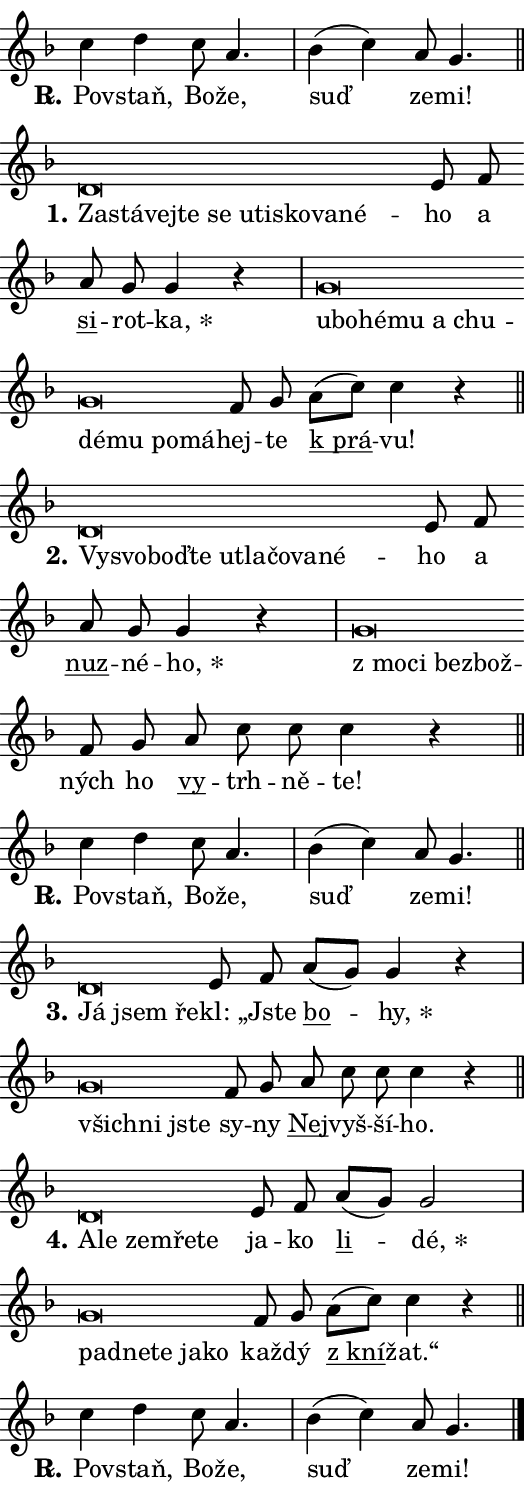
\version "2.24.0"
\header { tagline = "" }
\paper {
  indent = 0\cm
  top-margin = 0\cm
  right-margin = 0.13\cm % to fit lyric hyphens
  bottom-margin = 0\cm
  left-margin = 0\cm
  paper-width = 9\cm
  page-breaking = #ly:one-page-breaking
  system-system-spacing.basic-distance = #11
  score-system-spacing.basic-distance = #11
  ragged-last = ##f
}


%% Author: Thomas Morley
%% https://lists.gnu.org/archive/html/lilypond-user/2020-05/msg00002.html
#(define (line-position grob)
"Returns position of @var[grob} in current system:
   @code{'start}, if at first time-step
   @code{'end}, if at last time-step
   @code{'middle} otherwise
"
  (let* ((col (ly:item-get-column grob))
         (ln (ly:grob-object col 'left-neighbor))
         (rn (ly:grob-object col 'right-neighbor))
         (col-to-check-left (if (ly:grob? ln) ln col))
         (col-to-check-right (if (ly:grob? rn) rn col))
         (break-dir-left
           (and
             (ly:grob-property col-to-check-left 'non-musical #f)
             (ly:item-break-dir col-to-check-left)))
         (break-dir-right
           (and
             (ly:grob-property col-to-check-right 'non-musical #f)
             (ly:item-break-dir col-to-check-right))))
        (cond ((eqv? 1 break-dir-left) 'start)
              ((eqv? -1 break-dir-right) 'end)
              (else 'middle))))

#(define (tranparent-at-line-position vctor)
  (lambda (grob)
  "Relying on @code{line-position} select the relevant enry from @var{vctor}.
Used to determine transparency,"
    (case (line-position grob)
      ((end) (not (vector-ref vctor 0)))
      ((middle) (not (vector-ref vctor 1)))
      ((start) (not (vector-ref vctor 2))))))

noteHeadBreakVisibility =
#(define-music-function (break-visibility)(vector?)
"Makes @code{NoteHead}s transparent relying on @var{break-visibility}"
#{
  \override NoteHead.transparent =
    #(tranparent-at-line-position break-visibility)
#})

#(define delete-ledgers-for-transparent-note-heads
  (lambda (grob)
    "Reads whether a @code{NoteHead} is transparent.
If so this @code{NoteHead} is removed from @code{'note-heads} from
@var{grob}, which is supposed to be @code{LedgerLineSpanner}.
As a result ledgers are not printed for this @code{NoteHead}"
    (let* ((nhds-array (ly:grob-object grob 'note-heads))
           (nhds-list
             (if (ly:grob-array? nhds-array)
                 (ly:grob-array->list nhds-array)
                 '()))
           ;; Relies on the transparent-property being done before
           ;; Staff.LedgerLineSpanner.after-line-breaking is executed.
           ;; This is fragile ...
           (to-keep
             (remove
               (lambda (nhd)
                 (ly:grob-property nhd 'transparent #f))
               nhds-list)))
      ;; TODO find a better method to iterate over grob-arrays, similiar
      ;; to filter/remove etc for lists
      ;; For now rebuilt from scratch
      (set! (ly:grob-object grob 'note-heads)  '())
      (for-each
        (lambda (nhd)
          (ly:pointer-group-interface::add-grob grob 'note-heads nhd))
        to-keep))))

squashNotes = {
  \override NoteHead.X-extent = #'(-0.2 . 0.2)
  \override NoteHead.Y-extent = #'(-0.75 . 0)
  \override NoteHead.stencil =
    #(lambda (grob)
       (let ((pos (ly:grob-property grob 'staff-position)))
         (begin
           (if (< pos -7) (display "ERROR: Lower brevis then expected\n") (display ""))
           (if (<= pos -6) ly:text-interface::print ly:note-head::print))))
}
unSquashNotes = {
  \revert NoteHead.X-extent
  \revert NoteHead.Y-extent
  \revert NoteHead.stencil
}

hideNotes = \noteHeadBreakVisibility #begin-of-line-visible
unHideNotes = \noteHeadBreakVisibility #all-visible

% work-around for resetting accidentals
% https://lilypond.org/doc/v2.23/Documentation/notation/displaying-rhythms#unmetered-music
cadenzaMeasure = {
  \cadenzaOff
  \partial 1024 s1024
  \cadenzaOn
}

#(define-markup-command (accent layout props text) (markup?)
  "Underline accented syllable"
  (interpret-markup layout props
    #{\markup \override #'(offset . 4.3) \underline { #text }#}))

responsum = \markup \concat {
  "R" \hspace #-1.05 \path #0.1 #'((moveto 0 0.07) (lineto 0.9 0.8)) \hspace #0.05 "."
}

spaceSize = #0.6828661417322834 % exact space size for TeX Gyre Schola

\layout {
  \context {
    \Staff
    \remove "Time_signature_engraver"
    \override LedgerLineSpanner.after-line-breaking = #delete-ledgers-for-transparent-note-heads
  }
  \context {
    \Lyrics {
      \override LyricSpace.minimum-distance = \spaceSize
      \override LyricText.font-name = #"TeX Gyre Schola"
      \override LyricText.font-size = 1
      \override StanzaNumber.font-name = #"TeX Gyre Schola Bold"
      \override StanzaNumber.font-size = 1
    }
  }
  \context {
    \Score 
    \override NoteHead.text =
      #(lambda (grob) 
        (let ((pos (ly:grob-property grob 'staff-position)))
          #{\markup {
            \combine
              \halign #-0.55 \raise #(if (= pos -6) 0 0.5) \override #'(thickness . 2) \draw-line #'(3.2 . 0)
              \musicglyph "noteheads.sM1"
          }#}))
  }
}

% magnetic-lyrics.ily
%
%   written by
%     Jean Abou Samra <jean@abou-samra.fr>
%     Werner Lemberg <wl@gnu.org>
%
%   adapted by
%     Jiri Hon <jiri.hon@gmail.com>
%
% Version 2022-Apr-15

% https://www.mail-archive.com/lilypond-user@gnu.org/msg149350.html

#(define (Left_hyphen_pointer_engraver context)
   "Collect syllable-hyphen-syllable occurrences in lyrics and store
them in properties.  This engraver only looks to the left.  For
example, if the lyrics input is @code{foo -- bar}, it does the
following.

@itemize @bullet
@item
Set the @code{text} property of the @code{LyricHyphen} grob between
@q{foo} and @q{bar} to @code{foo}.

@item
Set the @code{left-hyphen} property of the @code{LyricText} grob with
text @q{foo} to the @code{LyricHyphen} grob between @q{foo} and
@q{bar}.
@end itemize

Use this auxiliary engraver in combination with the
@code{lyric-@/text::@/apply-@/magnetic-@/offset!} hook."
   (let ((hyphen #f)
         (text #f))
     (make-engraver
      (acknowledgers
       ((lyric-syllable-interface engraver grob source-engraver)
        (set! text grob)))
      (end-acknowledgers
       ((lyric-hyphen-interface engraver grob source-engraver)
        ;(when (not (grob::has-interface grob 'lyric-space-interface))
          (set! hyphen grob)));)
      ((stop-translation-timestep engraver)
       (when (and text hyphen)
         (ly:grob-set-object! text 'left-hyphen hyphen))
       (set! text #f)
       (set! hyphen #f)))))

#(define (lyric-text::apply-magnetic-offset! grob)
   "If the space between two syllables is less than the value in
property @code{LyricText@/.details@/.squash-threshold}, move the right
syllable to the left so that it gets concatenated with the left
syllable.

Use this function as a hook for
@code{LyricText@/.after-@/line-@/breaking} if the
@code{Left_@/hyphen_@/pointer_@/engraver} is active."
   (let ((hyphen (ly:grob-object grob 'left-hyphen #f)))
     (when hyphen
       (let ((left-text (ly:spanner-bound hyphen LEFT)))
         (when (grob::has-interface left-text 'lyric-syllable-interface)
           (let* ((common (ly:grob-common-refpoint grob left-text X))
                  (this-x-ext (ly:grob-extent grob common X))
                  (left-x-ext
                   (begin
                     ;; Trigger magnetism for left-text.
                     (ly:grob-property left-text 'after-line-breaking)
                     (ly:grob-extent left-text common X)))
                  ;; `delta` is the gap width between two syllables.
                  (delta (- (interval-start this-x-ext)
                            (interval-end left-x-ext)))
                  (details (ly:grob-property grob 'details))
                  (threshold (assoc-get 'squash-threshold details 0.2)))
             (when (< delta threshold)
               (let* (;; We have to manipulate the input text so that
                      ;; ligatures crossing syllable boundaries are not
                      ;; disabled.  For languages based on the Latin
                      ;; script this is essentially a beautification.
                      ;; However, for non-Western scripts it can be a
                      ;; necessity.
                      (lt (ly:grob-property left-text 'text))
                      (rt (ly:grob-property grob 'text))
                      (is-space (grob::has-interface hyphen 'lyric-space-interface))
                      (space (if is-space " " ""))
                      (extra-delta (if is-space spaceSize 0))
                      ;; Append new syllable.
                      (ltrt-space (if (and (string? lt) (string? rt))
                                (string-append lt space rt)
                                (make-concat-markup (list lt space rt))))
                      ;; Right-align `ltrt` to the right side.
                      (ltrt-space-markup (grob-interpret-markup
                               grob
                               (make-translate-markup
                                (cons (interval-length this-x-ext) 0)
                                (make-right-align-markup ltrt-space)))))
                 (begin
                   ;; Don't print `left-text`.
                   (ly:grob-set-property! left-text 'stencil #f)
                   ;; Set text and stencil (which holds all collected
                   ;; syllables so far) and shift it to the left.
                   (ly:grob-set-property! grob 'text ltrt-space)
                   (ly:grob-set-property! grob 'stencil ltrt-space-markup)
                   (ly:grob-translate-axis! grob (- (- delta extra-delta)) X))))))))))


#(define (lyric-hyphen::displace-bounds-first grob)
   ;; Make very sure this callback isn't triggered too early.
   (let ((left (ly:spanner-bound grob LEFT))
         (right (ly:spanner-bound grob RIGHT)))
     (ly:grob-property left 'after-line-breaking)
     (ly:grob-property right 'after-line-breaking)
     (ly:lyric-hyphen::print grob)))

squashThreshold = #0.4

\layout {
  \context {
    \Lyrics
    \consists #Left_hyphen_pointer_engraver
    \override LyricText.after-line-breaking =
      #lyric-text::apply-magnetic-offset!
    \override LyricHyphen.stencil = #lyric-hyphen::displace-bounds-first
    \override LyricText.details.squash-threshold = \squashThreshold
    \override LyricHyphen.minimum-distance = 0
    \override LyricHyphen.minimum-length = \squashThreshold
  }
}

squashText = \override LyricText.details.squash-threshold = 9999
unSquashText = \override LyricText.details.squash-threshold = \squashThreshold

leftText = \override LyricText.self-alignment-X = #LEFT
unLeftText = \revert LyricText.self-alignment-X

starOffset = #(lambda (grob) 
                (let ((x_offset (ly:self-alignment-interface::aligned-on-x-parent grob)))
                  (if (= x_offset 0) 0 (+ x_offset 1.2))))

star = #(define-music-function (syllable)(string?)
"Append star separator at the end of a syllable"
#{
  \once \override LyricText.X-offset = #starOffset
  \lyricmode { \markup {
    #syllable
    \override #'((font-name . "TeX Gyre Schola Bold")) \hspace #0.2 \lower #0.65 \larger "*"
  } }
#})

starAccent = #(define-music-function (syllable)(string?)
"Append star separator at the end of a syllable and make accent"
#{
  \once \override LyricText.X-offset = #starOffset
  \lyricmode { \markup {
    \accent #syllable
    \override #'((font-name . "TeX Gyre Schola Bold")) \hspace #0.2 \lower #0.65 \larger "*"
  } }
#})

breath = #(define-music-function (syllable)(string?)
"Append breathing indicator at the end of a syllable"
#{
  \lyricmode { \markup { #syllable "+" } }
#})

optionalBreath = #(define-music-function (syllable)(string?)
"Append optional breathing indicator at the end of a syllable"
#{
  \lyricmode { \markup { #syllable "(+)" } }
#})


\score {
    <<
        \new Voice = "melody" { \cadenzaOn \key f \major \relative { c''4 d c8 a4. \cadenzaMeasure \bar "|" bes4( c) a8 g4. \cadenzaMeasure \bar "||" \break } }
        \new Lyrics \lyricsto "melody" { \lyricmode { \set stanza = \responsum
Po -- vstaň, Bo -- že, suď ze -- mi! } }
    >>
    \layout {}
}

\score {
    <<
        \new Voice = "melody" { \cadenzaOn \key f \major \relative { \squashNotes d'\breve*1/16 \hideNotes \breve*1/16 \bar "" \breve*1/16 \bar "" \breve*1/16 \bar "" \breve*1/16 \bar "" \breve*1/16 \bar "" \breve*1/16 \bar "" \breve*1/16 \bar "" \breve*1/16 \breve*1/16 \bar "" \unHideNotes \unSquashNotes e8 f \bar "" a g g4 r \cadenzaMeasure \bar "|" \squashNotes g\breve*1/16 \hideNotes \breve*1/16 \bar "" \breve*1/16 \bar "" \breve*1/16 \bar "" \breve*1/16 \bar "" \breve*1/16 \bar "" \breve*1/16 \bar "" \breve*1/16 \bar "" \breve*1/16 \breve*1/16 \bar "" \unHideNotes \unSquashNotes f8 g \bar "" a[( c)] c4 r \cadenzaMeasure \bar "||" \break } }
        \new Lyrics \lyricsto "melody" { \lyricmode { \set stanza = "1."
\leftText Za -- \squashText stá -- vej -- te se u -- ti -- sko -- va -- né -- \unLeftText \unSquashText ho a \markup \accent si -- rot -- \star ka, \leftText u -- \squashText bo -- hé -- mu a chu -- dé -- mu po -- má -- \unLeftText \unSquashText hej -- te \markup \accent "k prá" -- vu! } }
    >>
    \layout {}
}

\score {
    <<
        \new Voice = "melody" { \cadenzaOn \key f \major \relative { \squashNotes d'\breve*1/16 \hideNotes \breve*1/16 \bar "" \breve*1/16 \bar "" \breve*1/16 \bar "" \breve*1/16 \bar "" \breve*1/16 \bar "" \breve*1/16 \bar "" \breve*1/16 \breve*1/16 \bar "" \unHideNotes \unSquashNotes e8 f \bar "" a g g4 r \cadenzaMeasure \bar "|" \squashNotes g\breve*1/16 \hideNotes \breve*1/16 \bar "" \breve*1/16 \breve*1/16 \bar "" \unHideNotes \unSquashNotes f8 g \bar "" a c c c4 r \cadenzaMeasure \bar "||" \break } }
        \new Lyrics \lyricsto "melody" { \lyricmode { \set stanza = "2."
\leftText Vy -- \squashText svo -- bo -- ďte u -- tla -- čo -- va -- né -- \unLeftText \unSquashText ho a \markup \accent nuz -- né -- \star ho, \leftText "z mo" -- \squashText ci bez -- bož -- \unLeftText \unSquashText ných ho \markup \accent vy -- trh -- ně -- te! } }
    >>
    \layout {}
}

\score {
    <<
        \new Voice = "melody" { \cadenzaOn \key f \major \relative { c''4 d c8 a4. \cadenzaMeasure \bar "|" bes4( c) a8 g4. \cadenzaMeasure \bar "||" \break } }
        \new Lyrics \lyricsto "melody" { \lyricmode { \set stanza = \responsum
Po -- vstaň, Bo -- že, suď ze -- mi! } }
    >>
    \layout {}
}

\score {
    <<
        \new Voice = "melody" { \cadenzaOn \key f \major \relative { \squashNotes d'\breve*1/16 \hideNotes \breve*1/16 \breve*1/16 \bar "" \unHideNotes \unSquashNotes e8 f \bar "" a[( g)] g4 r \cadenzaMeasure \bar "|" \squashNotes g\breve*1/16 \hideNotes \breve*1/16 \breve*1/16 \bar "" \unHideNotes \unSquashNotes f8 g \bar "" a c c c4 r \cadenzaMeasure \bar "||" \break } }
        \new Lyrics \lyricsto "melody" { \lyricmode { \set stanza = "3."
\leftText Já \squashText jsem ře -- \unLeftText \unSquashText kl: „Jste \markup \accent bo -- \star hy, \leftText všich -- \squashText ni jste \unLeftText \unSquashText sy -- ny \markup \accent Nej -- vyš -- ší -- ho. } }
    >>
    \layout {}
}

\score {
    <<
        \new Voice = "melody" { \cadenzaOn \key f \major \relative { \squashNotes d'\breve*1/16 \hideNotes \breve*1/16 \bar "" \breve*1/16 \bar "" \breve*1/16 \breve*1/16 \bar "" \unHideNotes \unSquashNotes e8 f \bar "" a[( g)] g2 \cadenzaMeasure \bar "|" \squashNotes g\breve*1/16 \hideNotes \breve*1/16 \bar "" \breve*1/16 \bar "" \breve*1/16 \breve*1/16 \bar "" \unHideNotes \unSquashNotes f8 g \bar "" a[( c)] c4 r \cadenzaMeasure \bar "||" \break } }
        \new Lyrics \lyricsto "melody" { \lyricmode { \set stanza = "4."
\leftText A -- \squashText le ze -- mře -- te \unLeftText \unSquashText ja -- ko \markup \accent li -- \star dé, \leftText pad -- \squashText ne -- te ja -- ko \unLeftText \unSquashText kaž -- dý \markup \accent "z kní" -- žat.“ } }
    >>
    \layout {}
}

\score {
    <<
        \new Voice = "melody" { \cadenzaOn \key f \major \relative { c''4 d c8 a4. \cadenzaMeasure \bar "|" bes4( c) a8 g4. \cadenzaMeasure \bar "||" \break } \bar "|." }
        \new Lyrics \lyricsto "melody" { \lyricmode { \set stanza = \responsum
Po -- vstaň, Bo -- že, suď ze -- mi! } }
    >>
    \layout {}
}
